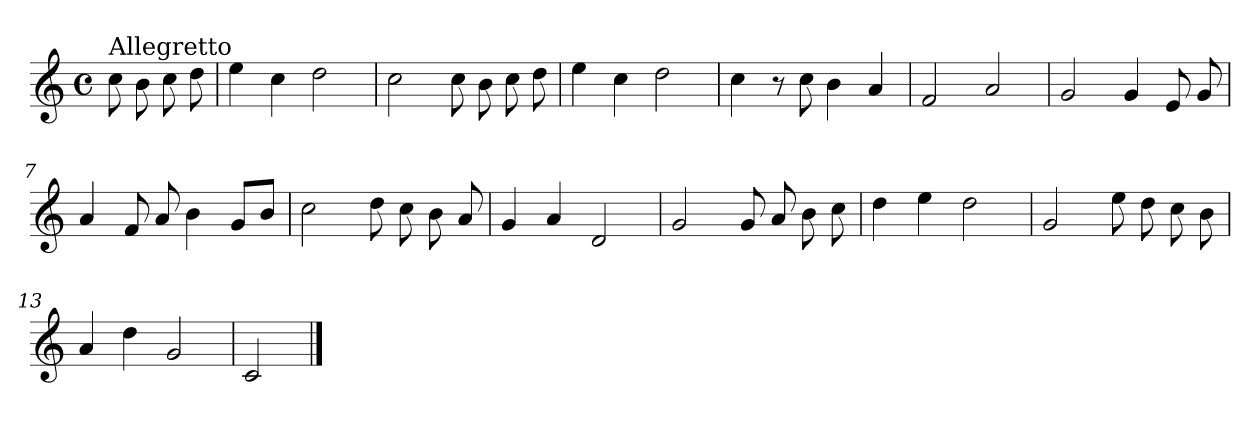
**kern
*part1
*staff1
*clefG2
*k[]
*C:
*M4/4
*met(c)
=
!LO:TX:a:t=Allegretto
8cc\
8b\
8cc\
8dd\
=1
4ee\
4cc\
2dd\
=2
2cc\
8cc\
8b\
8cc\
8dd\
=3
4ee\
4cc\
2dd\
=4
4cc\
8r
8cc\
4b\
4a/
!!LO:LB:g=z
=5
2f/
2a/
=6
2g/
4g/
8e/
8g/
=7
4a/
8f/
8a/
4b\
8g/L
8b/J
=8
2cc\
8dd\
8cc\
8b\
8a/
=9
4g/
4a/
2d/
!!LO:LB:g=z
=10
2g/
8g/
8a/
8b\
8cc\
=11
4dd\
4ee\
2dd\
=12
2g/
8ee\
8dd\
8cc\
8b\
=13
4a/
4dd\
2g/
=14
2c/
==
*-
